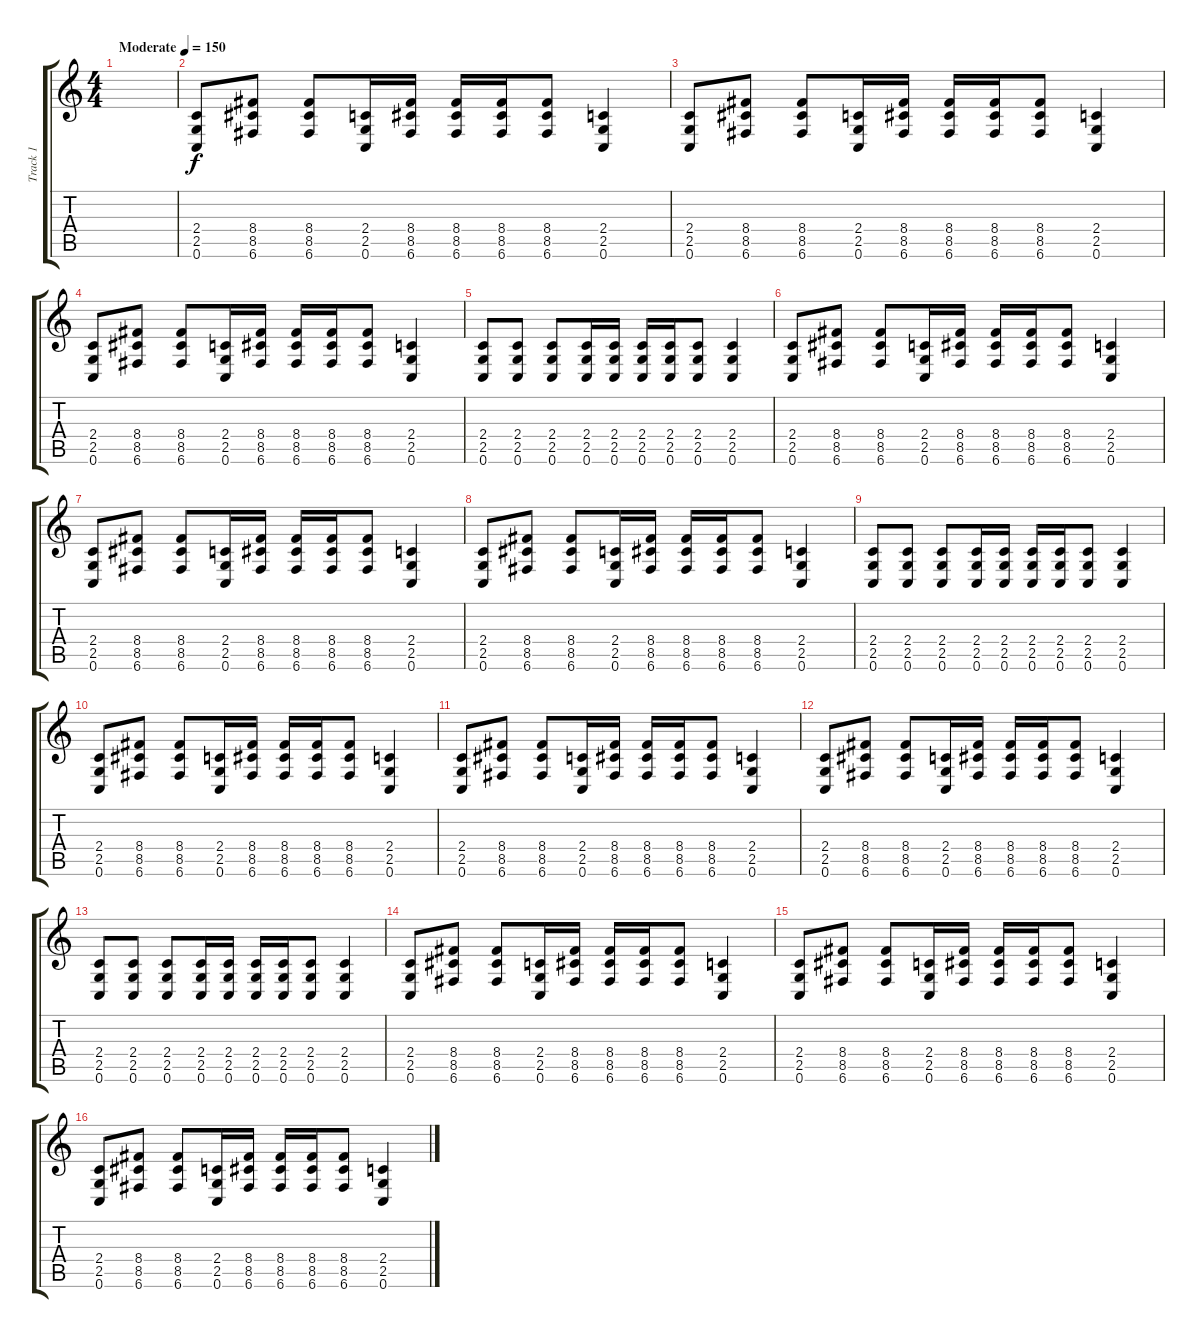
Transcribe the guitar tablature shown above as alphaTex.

\track ("Track 1" "Track 1") {instrument distortionguitar}
\staff {score tabs}
\tuning (C4 G3 Eb3 Bb2 F2 C2) {hide}
\ts (4 4)
\tempo (150 "Moderate")
\clef g2
\ks c
|
(2.4 2.5 0.6).8 (8.4 8.5 6.6).8 (8.4 8.5 6.6).8 (2.4 2.5 0.6).16 (8.4 8.5 6.6).16 (8.4 8.5 6.6).16 (8.4 8.5 6.6).16 (8.4 8.5 6.6).8 (2.4 2.5 0.6).4 |
(2.4 2.5 0.6).8 (8.4 8.5 6.6).8 (8.4 8.5 6.6).8 (2.4 2.5 0.6).16 (8.4 8.5 6.6).16 (8.4 8.5 6.6).16 (8.4 8.5 6.6).16 (8.4 8.5 6.6).8 (2.4 2.5 0.6).4 |
(2.4 2.5 0.6).8 (8.4 8.5 6.6).8 (8.4 8.5 6.6).8 (2.4 2.5 0.6).16 (8.4 8.5 6.6).16 (8.4 8.5 6.6).16 (8.4 8.5 6.6).16 (8.4 8.5 6.6).8 (2.4 2.5 0.6).4 |
(2.4 2.5 0.6).8 (2.4 2.5 0.6).8 (2.4 2.5 0.6).8 (2.4 2.5 0.6).16 (2.4 2.5 0.6).16 (2.4 2.5 0.6).16 (2.4 2.5 0.6).16 (2.4 2.5 0.6).8 (2.4 2.5 0.6).4 |
(2.4 2.5 0.6).8 (8.4 8.5 6.6).8 (8.4 8.5 6.6).8 (2.4 2.5 0.6).16 (8.4 8.5 6.6).16 (8.4 8.5 6.6).16 (8.4 8.5 6.6).16 (8.4 8.5 6.6).8 (2.4 2.5 0.6).4 |
(2.4 2.5 0.6).8 (8.4 8.5 6.6).8 (8.4 8.5 6.6).8 (2.4 2.5 0.6).16 (8.4 8.5 6.6).16 (8.4 8.5 6.6).16 (8.4 8.5 6.6).16 (8.4 8.5 6.6).8 (2.4 2.5 0.6).4 |
(2.4 2.5 0.6).8 (8.4 8.5 6.6).8 (8.4 8.5 6.6).8 (2.4 2.5 0.6).16 (8.4 8.5 6.6).16 (8.4 8.5 6.6).16 (8.4 8.5 6.6).16 (8.4 8.5 6.6).8 (2.4 2.5 0.6).4 |
(2.4 2.5 0.6).8 (2.4 2.5 0.6).8 (2.4 2.5 0.6).8 (2.4 2.5 0.6).16 (2.4 2.5 0.6).16 (2.4 2.5 0.6).16 (2.4 2.5 0.6).16 (2.4 2.5 0.6).8 (2.4 2.5 0.6).4 |
(2.4 2.5 0.6).8 (8.4 8.5 6.6).8 (8.4 8.5 6.6).8 (2.4 2.5 0.6).16 (8.4 8.5 6.6).16 (8.4 8.5 6.6).16 (8.4 8.5 6.6).16 (8.4 8.5 6.6).8 (2.4 2.5 0.6).4 |
(2.4 2.5 0.6).8 (8.4 8.5 6.6).8 (8.4 8.5 6.6).8 (2.4 2.5 0.6).16 (8.4 8.5 6.6).16 (8.4 8.5 6.6).16 (8.4 8.5 6.6).16 (8.4 8.5 6.6).8 (2.4 2.5 0.6).4 |
(2.4 2.5 0.6).8 (8.4 8.5 6.6).8 (8.4 8.5 6.6).8 (2.4 2.5 0.6).16 (8.4 8.5 6.6).16 (8.4 8.5 6.6).16 (8.4 8.5 6.6).16 (8.4 8.5 6.6).8 (2.4 2.5 0.6).4 |
(2.4 2.5 0.6).8 (2.4 2.5 0.6).8 (2.4 2.5 0.6).8 (2.4 2.5 0.6).16 (2.4 2.5 0.6).16 (2.4 2.5 0.6).16 (2.4 2.5 0.6).16 (2.4 2.5 0.6).8 (2.4 2.5 0.6).4 |
(2.4 2.5 0.6).8 (8.4 8.5 6.6).8 (8.4 8.5 6.6).8 (2.4 2.5 0.6).16 (8.4 8.5 6.6).16 (8.4 8.5 6.6).16 (8.4 8.5 6.6).16 (8.4 8.5 6.6).8 (2.4 2.5 0.6).4 |
(2.4 2.5 0.6).8 (8.4 8.5 6.6).8 (8.4 8.5 6.6).8 (2.4 2.5 0.6).16 (8.4 8.5 6.6).16 (8.4 8.5 6.6).16 (8.4 8.5 6.6).16 (8.4 8.5 6.6).8 (2.4 2.5 0.6).4 |
(2.4 2.5 0.6).8 (8.4 8.5 6.6).8 (8.4 8.5 6.6).8 (2.4 2.5 0.6).16 (8.4 8.5 6.6).16 (8.4 8.5 6.6).16 (8.4 8.5 6.6).16 (8.4 8.5 6.6).8 (2.4 2.5 0.6).4
